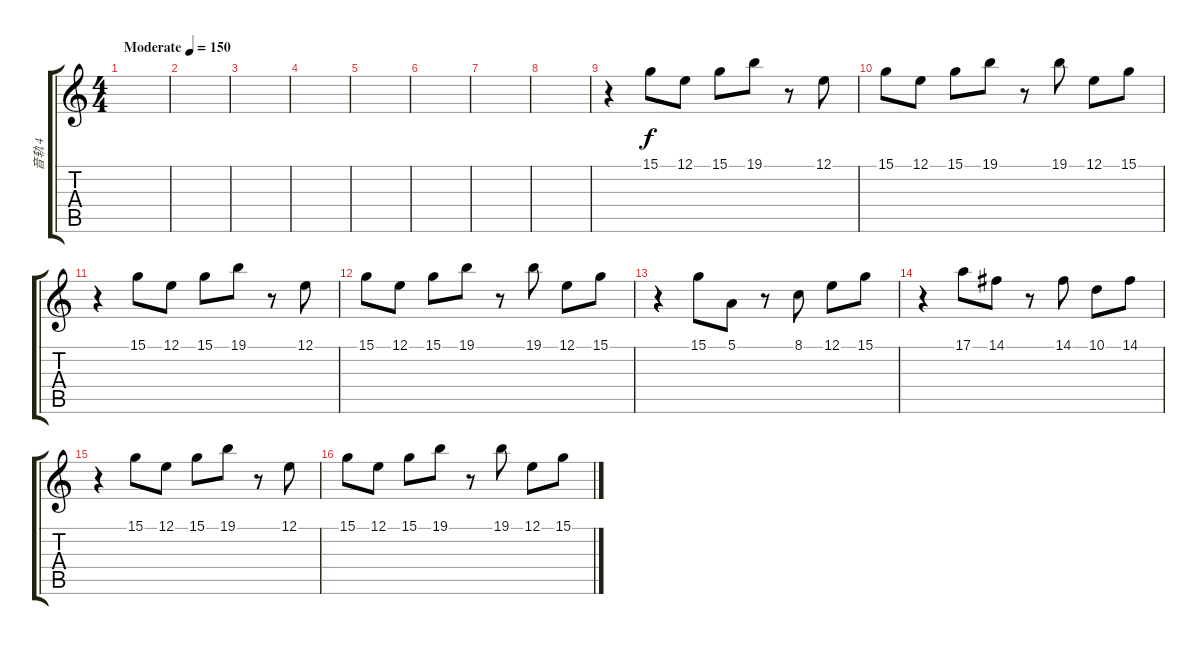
\track ("音轨 4" "音轨 4") {instrument pizzicatostrings}
\staff {score tabs}
\tuning (E4 B3 G3 D3 A2 E2) {hide}
\ts (4 4)
\tempo (150 "Moderate")
\clef g2
\ks c
|
|
|
|
|
|
|
|
r.4 15.1.8 12.1.8 15.1.8 19.1.8 r.8{txt ""} 12.1.8 |
15.1.8 12.1.8 15.1.8 19.1.8 r.8 19.1.8 12.1.8 15.1.8 |
r.4 15.1.8 12.1.8 15.1.8 19.1.8 r.8 12.1.8 |
15.1.8 12.1.8 15.1.8 19.1.8 r.8 19.1.8 12.1.8 15.1.8 |
r.4 15.1.8 5.1.8 r.8 8.1.8 12.1.8 15.1.8 |
r.4 17.1.8 14.1.8 r.8 14.1.8 10.1.8 14.1.8 |
r.4 15.1.8 12.1.8 15.1.8 19.1.8 r.8 12.1.8 |
15.1.8 12.1.8 15.1.8 19.1.8 r.8 19.1.8 12.1.8 15.1.8
